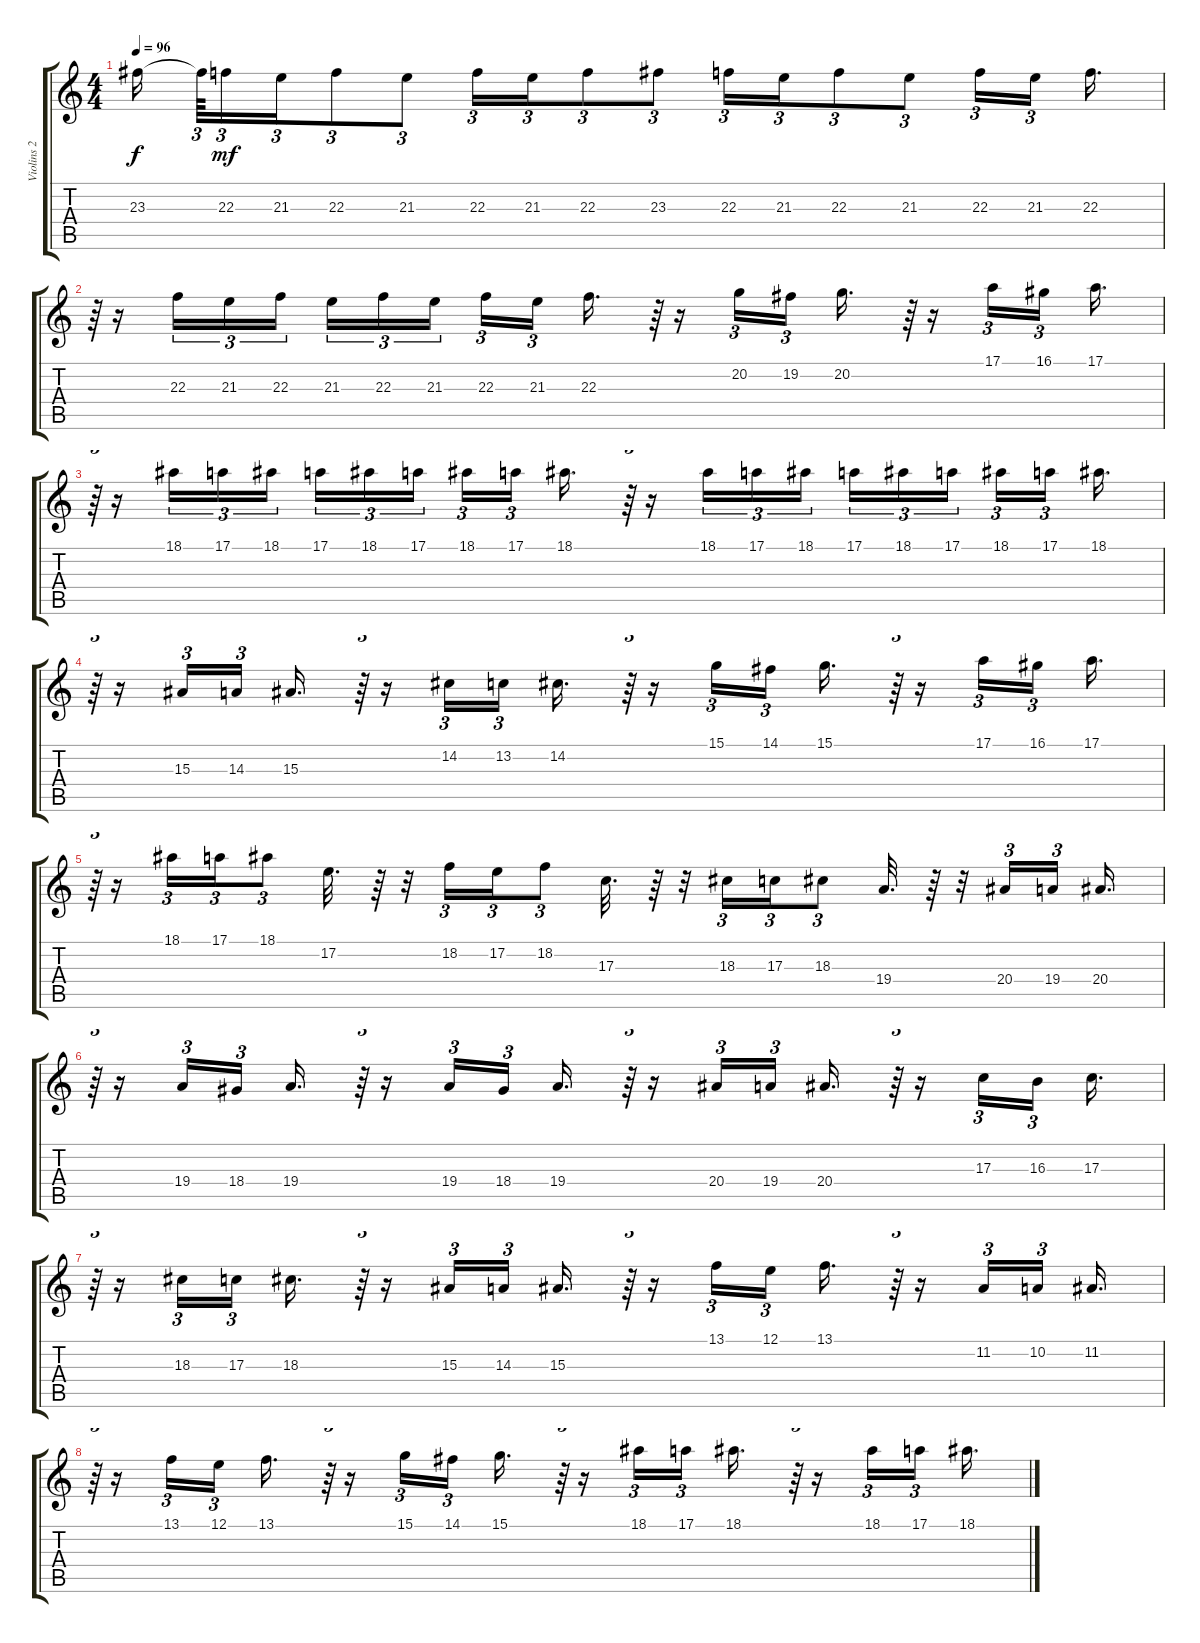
\track ("Violins 2" "Violins 2") {instrument stringensemble1}
\staff {score tabs}
\tuning (E4 B3 G3 D3 A2 E2) {hide}
\ts (4 4)
\tempo 96
\clef g2
\ks c
23.3{t}.16{dy f} 23.3{t}.64{tu (3 2)} 22.3.16{tu (3 2) dy mf} 21.3.16{tu (3 2)} 22.3.8{tu (3 2)} 21.3.8{tu (3 2)} 22.3.16{tu (3 2)} 21.3.16{tu (3 2)} 22.3.8{tu (3 2)} 23.3.8{tu (3 2)} 22.3.16{tu (3 2)} 21.3.16{tu (3 2)} 22.3.8{tu (3 2)} 21.3.8{tu (3 2)} 22.3.16{tu (3 2)} 21.3.16{tu (3 2)} 22.3.16{d} |
r.64{tu (3 2)} r.16 22.3.16{tu (3 2)} 21.3.16{tu (3 2)} 22.3.16{tu (3 2)} 21.3.16{tu (3 2)} 22.3.16{tu (3 2)} 21.3.16{tu (3 2)} 22.3.16{tu (3 2)} 21.3.16{tu (3 2)} 22.3.16{d} r.64{tu (3 2)} r.16 20.2.16{tu (3 2)} 19.2.16{tu (3 2)} 20.2.16{d} r.64{tu (3 2)} r.16 17.1.16{tu (3 2)} 16.1.16{tu (3 2)} 17.1.16{d} |
r.64{tu (3 2)} r.16 18.1.16{tu (3 2)} 17.1.16{tu (3 2)} 18.1.16{tu (3 2)} 17.1.16{tu (3 2)} 18.1.16{tu (3 2)} 17.1.16{tu (3 2)} 18.1.16{tu (3 2)} 17.1.16{tu (3 2)} 18.1.16{d} r.64{tu (3 2)} r.16 18.1.16{tu (3 2)} 17.1.16{tu (3 2)} 18.1.16{tu (3 2)} 17.1.16{tu (3 2)} 18.1.16{tu (3 2)} 17.1.16{tu (3 2)} 18.1.16{tu (3 2)} 17.1.16{tu (3 2)} 18.1.16{d} |
r.64{tu (3 2)} r.16 15.3.16{tu (3 2)} 14.3.16{tu (3 2)} 15.3.16{d} r.64{tu (3 2)} r.16 14.2.16{tu (3 2)} 13.2.16{tu (3 2)} 14.2.16{d} r.64{tu (3 2)} r.16 15.1.16{tu (3 2)} 14.1.16{tu (3 2)} 15.1.16{d} r.64{tu (3 2)} r.16 17.1.16{tu (3 2)} 16.1.16{tu (3 2)} 17.1.16{d} |
r.64{tu (3 2)} r.16 18.1.16{tu (3 2)} 17.1.16{tu (3 2)} 18.1.8{tu (3 2)} 17.2.32{d} r.64 r.32 18.2.16{tu (3 2)} 17.2.16{tu (3 2)} 18.2.8{tu (3 2)} 17.3.32{d} r.64 r.32 18.3.16{tu (3 2)} 17.3.16{tu (3 2)} 18.3.8{tu (3 2)} 19.4.32{d} r.64 r.32 20.4.16{tu (3 2)} 19.4.16{tu (3 2)} 20.4.16{d} |
r.64{tu (3 2)} r.16 19.4.16{tu (3 2)} 18.4.16{tu (3 2)} 19.4.16{d} r.64{tu (3 2)} r.16 19.4.16{tu (3 2)} 18.4.16{tu (3 2)} 19.4.16{d} r.64{tu (3 2)} r.16 20.4.16{tu (3 2)} 19.4.16{tu (3 2)} 20.4.16{d} r.64{tu (3 2)} r.16 17.3.16{tu (3 2)} 16.3.16{tu (3 2)} 17.3.16{d} |
r.64{tu (3 2)} r.16 18.3.16{tu (3 2)} 17.3.16{tu (3 2)} 18.3.16{d} r.64{tu (3 2)} r.16 15.3.16{tu (3 2)} 14.3.16{tu (3 2)} 15.3.16{d} r.64{tu (3 2)} r.16 13.1.16{tu (3 2)} 12.1.16{tu (3 2)} 13.1.16{d} r.64{tu (3 2)} r.16 11.2.16{tu (3 2)} 10.2.16{tu (3 2)} 11.2.16{d} |
r.64{tu (3 2)} r.16 13.1.16{tu (3 2)} 12.1.16{tu (3 2)} 13.1.16{d} r.64{tu (3 2)} r.16 15.1.16{tu (3 2)} 14.1.16{tu (3 2)} 15.1.16{d} r.64{tu (3 2)} r.16 18.1.16{tu (3 2)} 17.1.16{tu (3 2)} 18.1.16{d} r.64{tu (3 2)} r.16 18.1.16{tu (3 2)} 17.1.16{tu (3 2)} 18.1.16{d}
